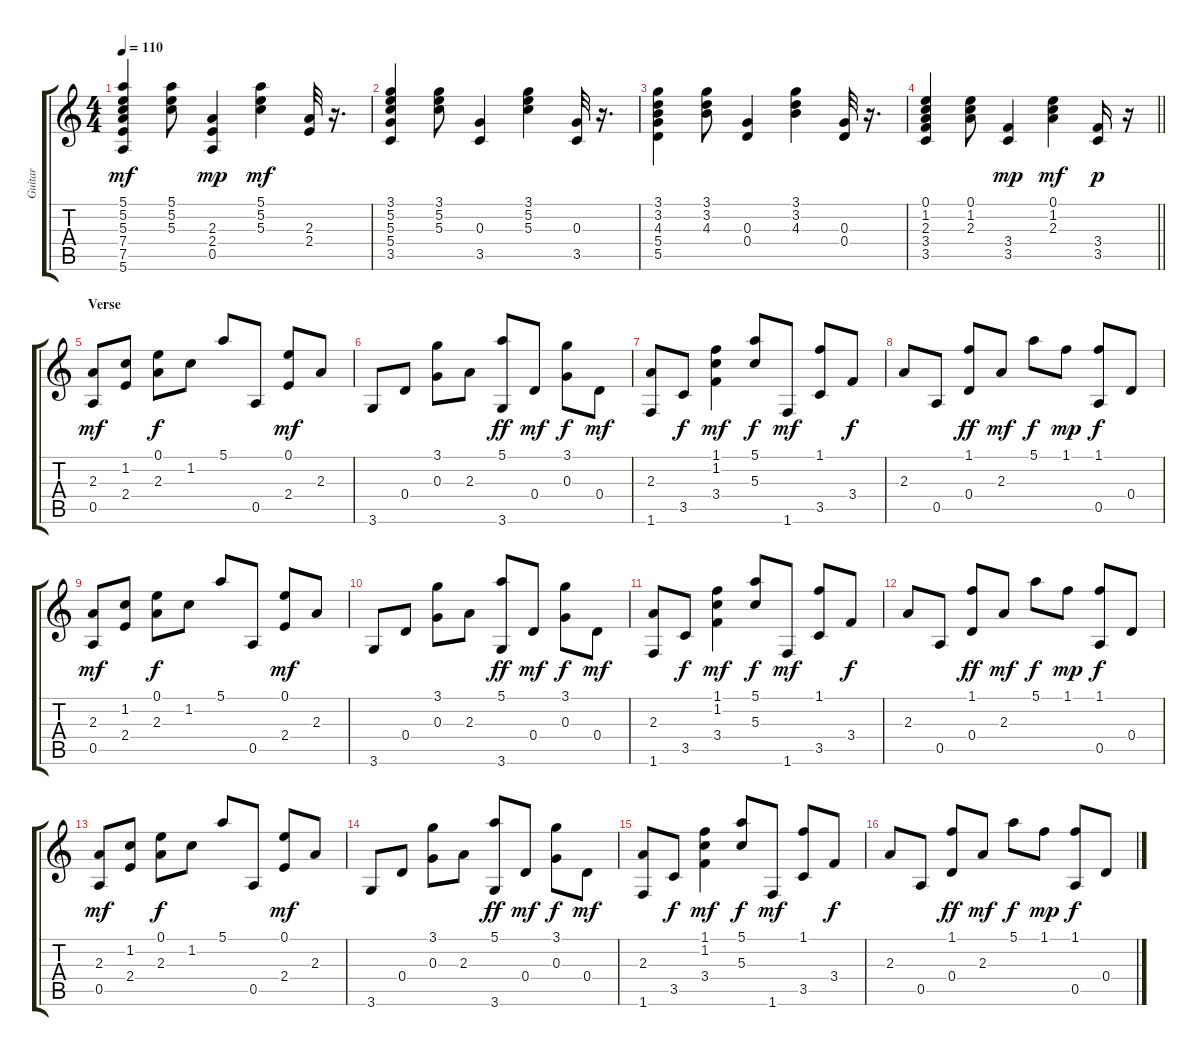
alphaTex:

\track ("Guitar" "Guitar") {instrument acousticguitarsteel}
\staff {score tabs}
\tuning (E4 B3 G3 D3 A2 E2) {hide}
\ts (4 4)
\tempo 110
\clef g2
\ks c
(5.1 5.2 5.3 7.4 7.5 5.6).4{dy mf} (5.1 5.2 5.3).8 (2.3 2.4 0.5).4{dy mp} (5.1 5.2 5.3).4{dy mf} (2.3 2.4).32 r.16{d} |
(3.1 5.2 5.3 5.4 3.5).4 (3.1 5.2 5.3).8 (0.3 3.5).4 (3.1 5.2 5.3).4 (0.3 3.5).32 r.16{d} |
(3.1 3.2 4.3 5.4 5.5).4 (3.1 3.2 4.3).8 (0.3 0.4).4 (3.1 3.2 4.3).4 (0.3 0.4).32 r.16{d} |
\barLineRight lightlight
(0.1 1.2 2.3 3.4 3.5).4 (0.1 1.2 2.3).8 (3.4 3.5).4{dy mp} (0.1 1.2 2.3).4{dy mf} (3.4 3.5).16{dy p} r.16 |
\section ("" "Verse")
(2.3 0.5).8{dy mf} (1.2 2.4).8 (0.1 2.3).8{dy f} 1.2.8 5.1.8 0.5.8 (0.1 2.4).8{dy mf} 2.3.8 |
3.6.8 0.4.8 (3.1 0.3).8 2.3.8 (5.1 3.6).8{dy ff} 0.4.8{dy mf} (3.1 0.3).8{dy f} 0.4.8{dy mf} |
(2.3 1.6).8 3.5.8{dy f} (1.1 1.2 3.4).4{dy mf} (5.1 5.3).8{dy f} 1.6.8{dy mf} (1.1 3.5).8 3.4.8{dy f} |
2.3.8 0.5.8 (1.1 0.4).8{dy ff} 2.3.8{dy mf} 5.1.8{dy f} 1.1.8{dy mp} (1.1 0.5).8{dy f} 0.4.8 |
(2.3 0.5).8{dy mf} (1.2 2.4).8 (0.1 2.3).8{dy f} 1.2.8 5.1.8 0.5.8 (0.1 2.4).8{dy mf} 2.3.8 |
3.6.8 0.4.8 (3.1 0.3).8 2.3.8 (5.1 3.6).8{dy ff} 0.4.8{dy mf} (3.1 0.3).8{dy f} 0.4.8{dy mf} |
(2.3 1.6).8 3.5.8{dy f} (1.1 1.2 3.4).4{dy mf} (5.1 5.3).8{dy f} 1.6.8{dy mf} (1.1 3.5).8 3.4.8{dy f} |
2.3.8 0.5.8 (1.1 0.4).8{dy ff} 2.3.8{dy mf} 5.1.8{dy f} 1.1.8{dy mp} (1.1 0.5).8{dy f} 0.4.8 |
(2.3 0.5).8{dy mf} (1.2 2.4).8 (0.1 2.3).8{dy f} 1.2.8 5.1.8 0.5.8 (0.1 2.4).8{dy mf} 2.3.8 |
3.6.8 0.4.8 (3.1 0.3).8 2.3.8 (5.1 3.6).8{dy ff} 0.4.8{dy mf} (3.1 0.3).8{dy f} 0.4.8{dy mf} |
(2.3 1.6).8 3.5.8{dy f} (1.1 1.2 3.4).4{dy mf} (5.1 5.3).8{dy f} 1.6.8{dy mf} (1.1 3.5).8 3.4.8{dy f} |
2.3.8 0.5.8 (1.1 0.4).8{dy ff} 2.3.8{dy mf} 5.1.8{dy f} 1.1.8{dy mp} (1.1 0.5).8{dy f} 0.4.8
